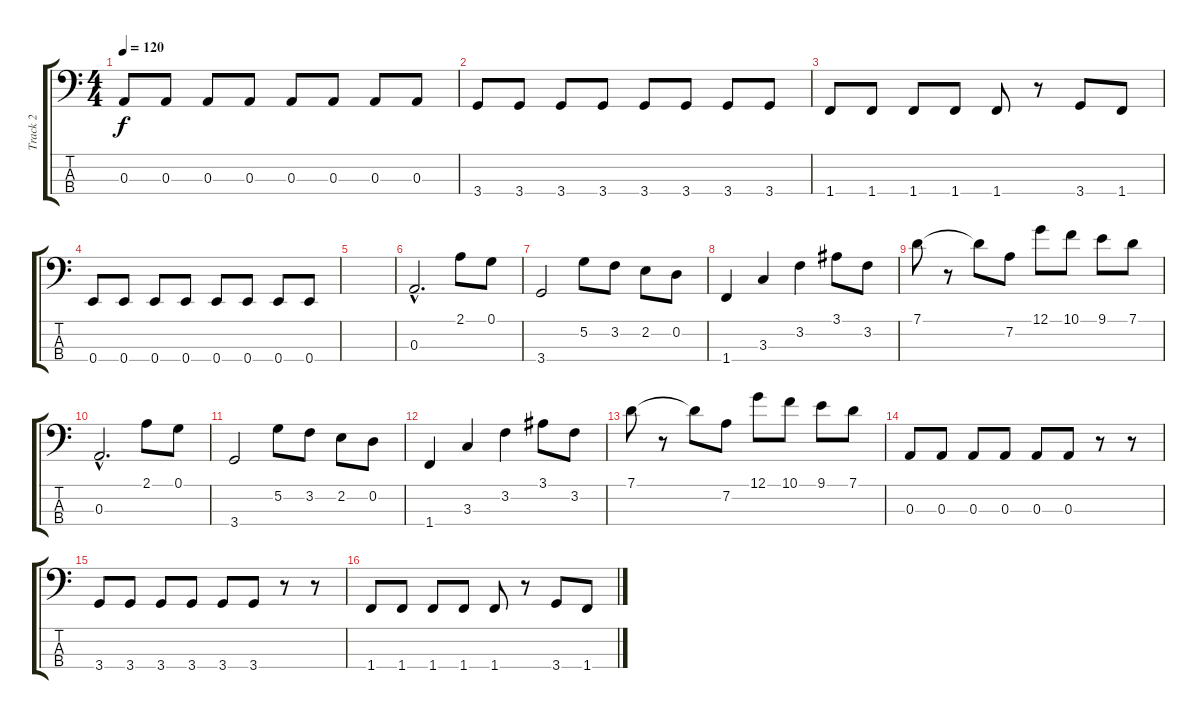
\track ("Track 2" "Track 2") {instrument electricbassfinger}
\staff {score tabs}
\tuning (G2 D2 A1 E1) {hide}
\ts (4 4)
\tempo 120
\clef f4
\ks c
0.3.8{dy f} 0.3.8 0.3.8 0.3.8 0.3.8 0.3.8 0.3.8 0.3.8 |
3.4.8 3.4.8 3.4.8 3.4.8 3.4.8 3.4.8 3.4.8 3.4.8 |
1.4.8 1.4.8 1.4.8 1.4.8 1.4.8 r.8 3.4.8 1.4.8 |
0.4.8 0.4.8 0.4.8 0.4.8 0.4.8 0.4.8 0.4.8 0.4.8 |
|
0.3{hac}.2{d} 2.1.8 0.1.8 |
3.4.2 5.2.8 3.2.8 2.2.8 0.2.8 |
1.4.4 3.3.4 3.2.4 3.1.8 3.2.8 |
7.1.8 r.8 7.1{t}.8 7.2.8 12.1.8 10.1.8 9.1.8 7.1.8 |
0.3{hac}.2{d} 2.1.8 0.1.8 |
3.4.2 5.2.8 3.2.8 2.2.8 0.2.8 |
1.4.4 3.3.4 3.2.4 3.1.8 3.2.8 |
7.1.8 r.8 7.1{t}.8 7.2.8 12.1.8 10.1.8 9.1.8 7.1.8 |
0.3.8 0.3.8 0.3.8 0.3.8 0.3.8 0.3.8 r.8 r.8 |
3.4.8 3.4.8 3.4.8 3.4.8 3.4.8 3.4.8 r.8 r.8 |
1.4.8 1.4.8 1.4.8 1.4.8 1.4.8 r.8 3.4.8 1.4.8
